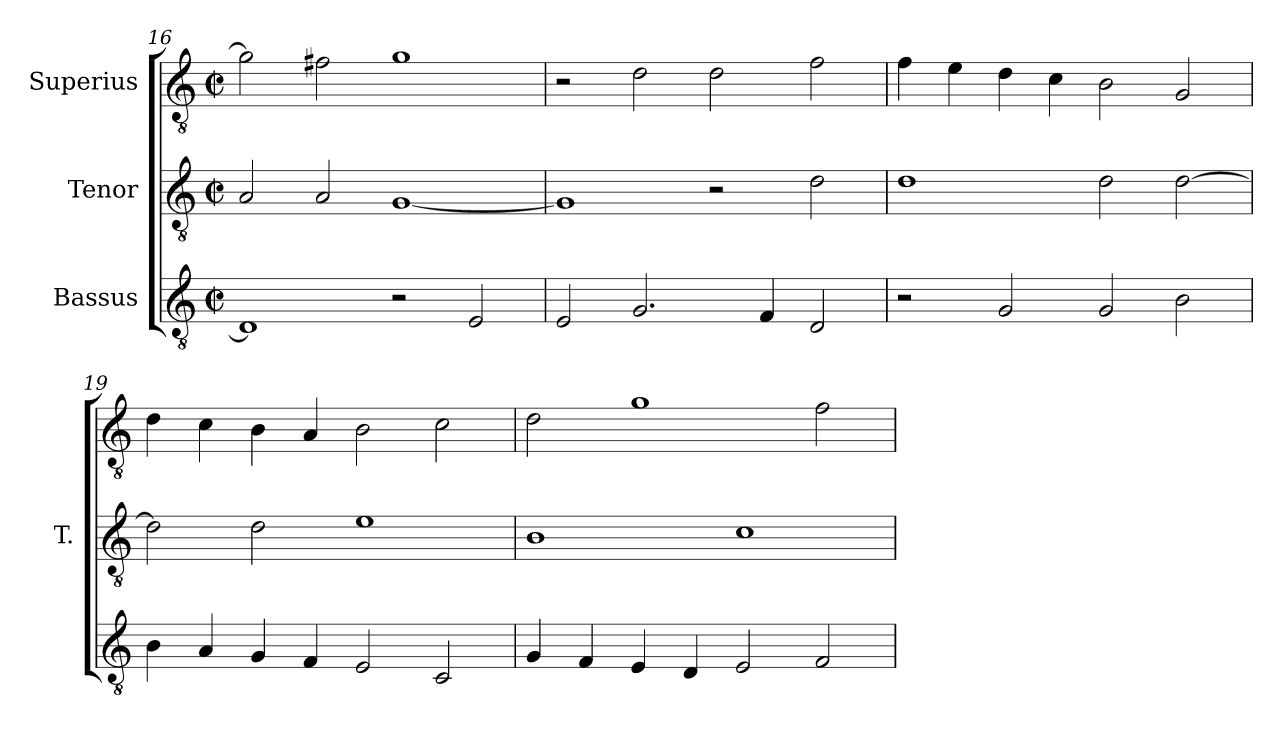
**kern	**kern	**kern
*part3	*part2	*part1
*staff3	*staff2	*staff1
*I"Bassus	*I"Tenor	*I"Superius
*	*I'T.	*
*clefGv2	*clefGv2	*clefGv2
*ITrd7c12	*ITrd7c12	*ITrd7c12
*k[]	*k[]	*k[]
*C:	*C:	*C:
*M2/2	*M2/2	*M2/2
*met(c|)	*met(c|)	*met(c|)
=16	=16	=16
1DDi]	2AAi/	2Gi\]
.	2AAi/	2F#Xi\
2r	[<1GGi	1Gi
2EEi/	.	.
=17	=17	=17
2EEi/	1GGi]	2r
2.GGi/	.	2Di\
.	2r	2Di\
4FFi/	.	.
2DDi/	2Di\	2Fi\
=18	=18	=18
2r	1Di	4Fi\
.	.	4Ei\
2GGi/	.	4Di\
.	.	4Ci\
2GGi/	2Di\	2BBi\
2BBi\	[>2Di\	2GGi/
!!LO:LB:g=z
=19	=19	=19
4BBi\	2Di\]	4Di\
4AAi/	.	4Ci\
4GGi/	2Di\	4BBi\
4FFi/	.	4AAi/
2EEi/	1Ei	2BBi\
2CCi/	.	2Ci\
=20	=20	=20
4GGi/	1BBi	2Di\
4FFi/	.	.
4EEi/	.	1Gi
4DDi/	.	.
2EEi/	1Ci	.
2FFi/	.	2Fi\
=	=	=
*-	*-	*-
